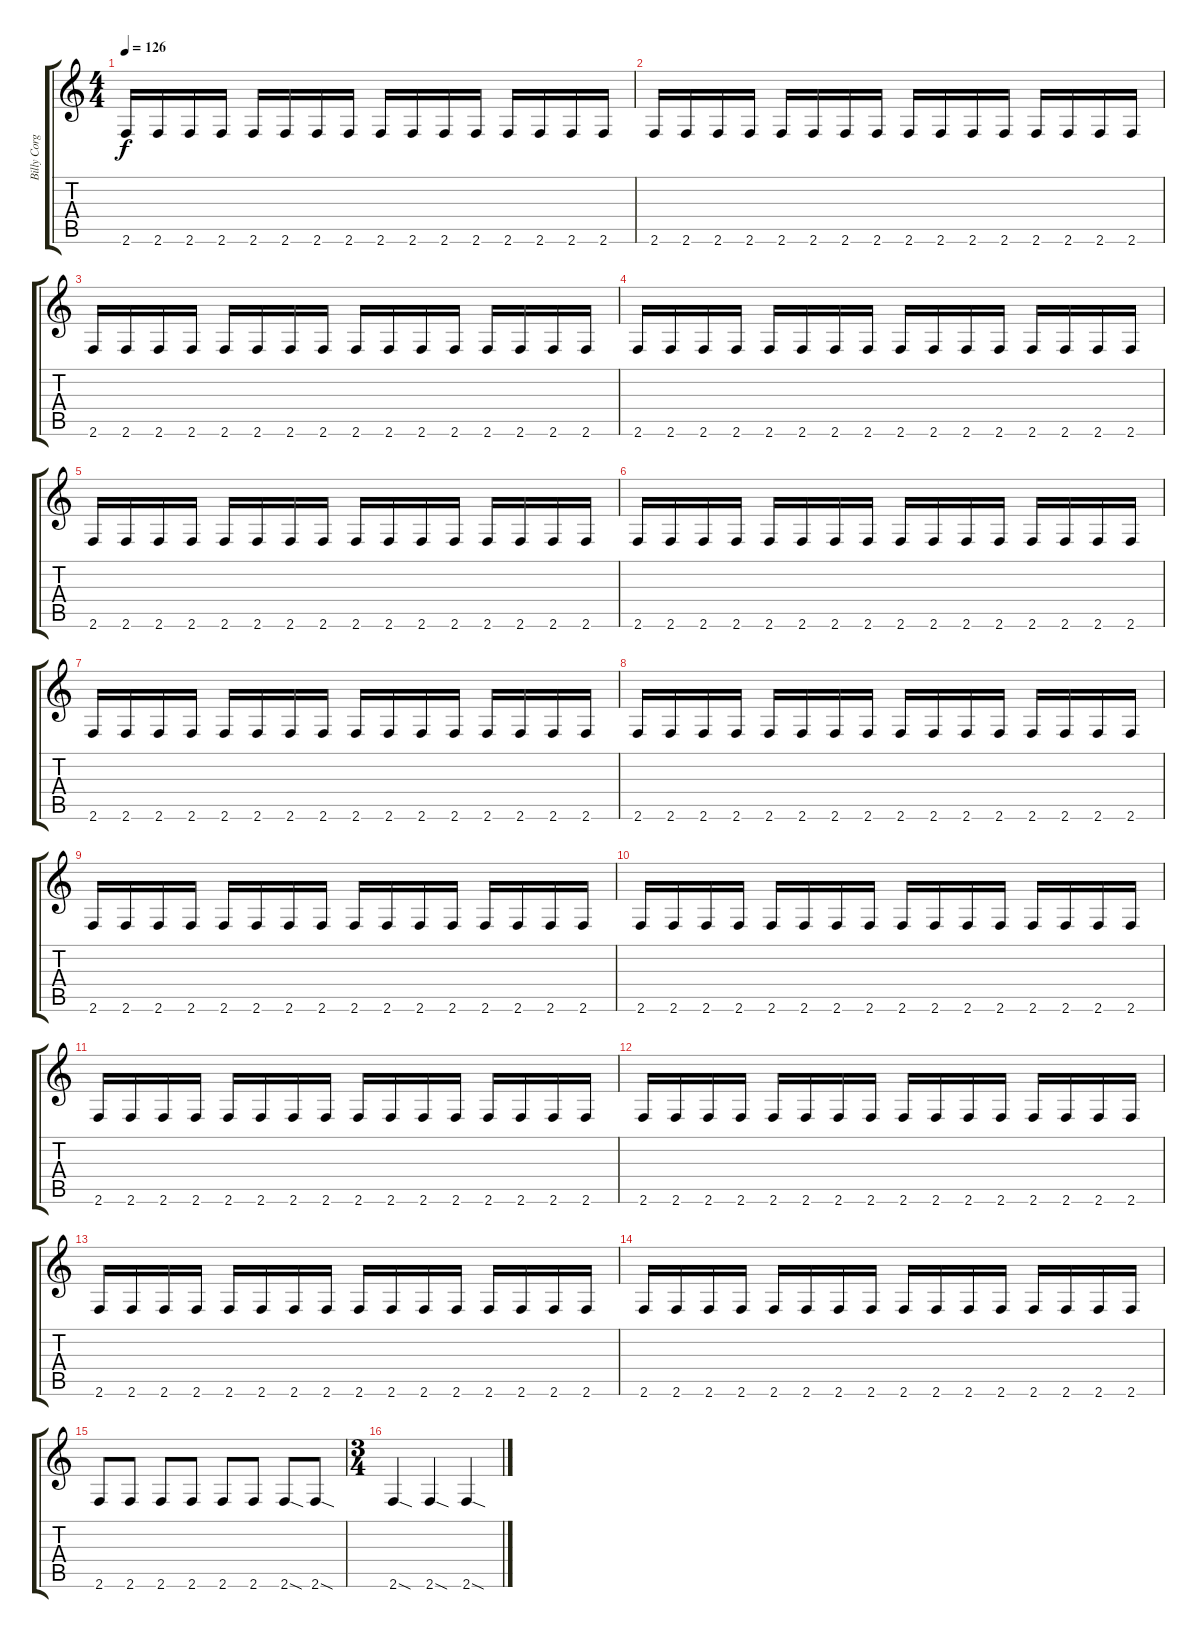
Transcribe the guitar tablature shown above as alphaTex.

\track ("Billy Corgan" "Billy Corg") {instrument overdrivenguitar}
\staff {score tabs}
\tuning (Eb4 Bb3 Gb3 Db3 Ab2 Eb2) {hide}
\ts (4 4)
\tempo 126
\clef g2
\ks c
2.6.16{dy f} 2.6.16 2.6.16 2.6.16 2.6.16 2.6.16 2.6.16 2.6.16 2.6.16 2.6.16 2.6.16 2.6.16 2.6.16 2.6.16 2.6.16 2.6.16 |
2.6.16 2.6.16 2.6.16 2.6.16 2.6.16 2.6.16 2.6.16 2.6.16 2.6.16 2.6.16 2.6.16 2.6.16 2.6.16 2.6.16 2.6.16 2.6.16 |
2.6.16 2.6.16 2.6.16 2.6.16 2.6.16 2.6.16 2.6.16 2.6.16 2.6.16 2.6.16 2.6.16 2.6.16 2.6.16 2.6.16 2.6.16 2.6.16 |
2.6.16 2.6.16 2.6.16 2.6.16 2.6.16 2.6.16 2.6.16 2.6.16 2.6.16 2.6.16 2.6.16 2.6.16 2.6.16 2.6.16 2.6.16 2.6.16 |
2.6.16 2.6.16 2.6.16 2.6.16 2.6.16 2.6.16 2.6.16 2.6.16 2.6.16 2.6.16 2.6.16 2.6.16 2.6.16 2.6.16 2.6.16 2.6.16 |
2.6.16 2.6.16 2.6.16 2.6.16 2.6.16 2.6.16 2.6.16 2.6.16 2.6.16 2.6.16 2.6.16 2.6.16 2.6.16 2.6.16 2.6.16 2.6.16 |
2.6.16 2.6.16 2.6.16 2.6.16 2.6.16 2.6.16 2.6.16 2.6.16 2.6.16 2.6.16 2.6.16 2.6.16 2.6.16 2.6.16 2.6.16 2.6.16 |
2.6.16 2.6.16 2.6.16 2.6.16 2.6.16 2.6.16 2.6.16 2.6.16 2.6.16 2.6.16 2.6.16 2.6.16 2.6.16 2.6.16 2.6.16 2.6.16 |
2.6.16 2.6.16 2.6.16 2.6.16 2.6.16 2.6.16 2.6.16 2.6.16 2.6.16 2.6.16 2.6.16 2.6.16 2.6.16 2.6.16 2.6.16 2.6.16 |
2.6.16 2.6.16 2.6.16 2.6.16 2.6.16 2.6.16 2.6.16 2.6.16 2.6.16 2.6.16 2.6.16 2.6.16 2.6.16 2.6.16 2.6.16 2.6.16 |
2.6.16 2.6.16 2.6.16 2.6.16 2.6.16 2.6.16 2.6.16 2.6.16 2.6.16 2.6.16 2.6.16 2.6.16 2.6.16 2.6.16 2.6.16 2.6.16 |
2.6.16 2.6.16 2.6.16 2.6.16 2.6.16 2.6.16 2.6.16 2.6.16 2.6.16 2.6.16 2.6.16 2.6.16 2.6.16 2.6.16 2.6.16 2.6.16 |
2.6.16 2.6.16 2.6.16 2.6.16 2.6.16 2.6.16 2.6.16 2.6.16 2.6.16 2.6.16 2.6.16 2.6.16 2.6.16 2.6.16 2.6.16 2.6.16 |
2.6.16 2.6.16 2.6.16 2.6.16 2.6.16 2.6.16 2.6.16 2.6.16 2.6.16 2.6.16 2.6.16 2.6.16 2.6.16 2.6.16 2.6.16 2.6.16 |
2.6.8 2.6.8 2.6.8 2.6.8 2.6.8 2.6.8 2.6{sod}.8 2.6{sod}.8 |
\ts (3 4)
2.6{sod}.4 2.6{sod}.4 2.6{sod}.4
